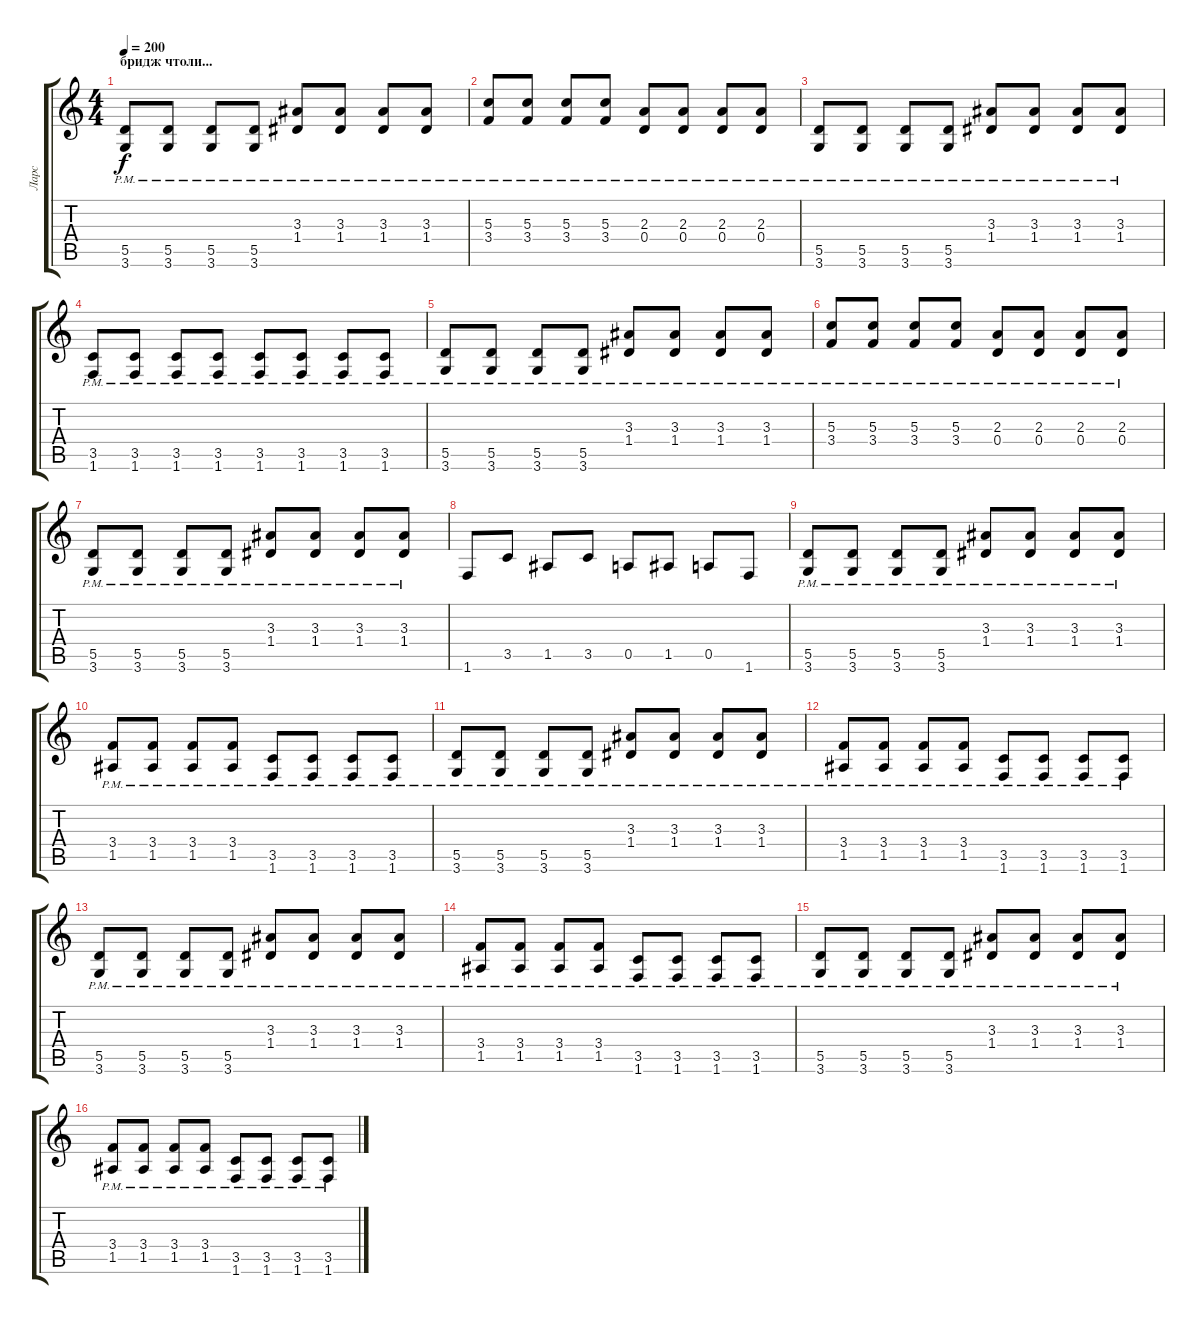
\track ("Ларс" "Ларс") {instrument distortionguitar}
\staff {score tabs}
\tuning (E4 B3 G3 D3 A2 E2) {hide}
\ts (4 4)
\section ("" "бридж чтоли...")
\tempo 200
\clef g2
\ks c
(5.5{pm} 3.6{pm}).8{dy f} (5.5{pm} 3.6{pm}).8 (5.5{pm} 3.6{pm}).8 (5.5{pm} 3.6{pm}).8 (3.3{pm} 1.4{pm}).8 (3.3{pm} 1.4{pm}).8 (3.3{pm} 1.4{pm}).8 (3.3{pm} 1.4{pm}).8 |
(5.3{pm} 3.4{pm}).8 (5.3{pm} 3.4{pm}).8 (5.3{pm} 3.4{pm}).8 (5.3{pm} 3.4{pm}).8 (2.3{pm} 0.4{pm}).8 (2.3{pm} 0.4{pm}).8 (2.3{pm} 0.4{pm}).8 (2.3{pm} 0.4{pm}).8 |
(5.5{pm} 3.6{pm}).8 (5.5{pm} 3.6{pm}).8 (5.5{pm} 3.6{pm}).8 (5.5{pm} 3.6{pm}).8 (3.3{pm} 1.4{pm}).8 (3.3{pm} 1.4{pm}).8 (3.3{pm} 1.4{pm}).8 (3.3{pm} 1.4{pm}).8 |
(3.5{pm} 1.6{pm}).8 (3.5{pm} 1.6{pm}).8 (3.5{pm} 1.6{pm}).8 (3.5{pm} 1.6{pm}).8 (3.5{pm} 1.6{pm}).8 (3.5{pm} 1.6{pm}).8 (3.5{pm} 1.6{pm}).8 (3.5{pm} 1.6{pm}).8 |
(5.5{pm} 3.6{pm}).8 (5.5{pm} 3.6{pm}).8 (5.5{pm} 3.6{pm}).8 (5.5{pm} 3.6{pm}).8 (3.3{pm} 1.4{pm}).8 (3.3{pm} 1.4{pm}).8 (3.3{pm} 1.4{pm}).8 (3.3{pm} 1.4{pm}).8 |
(5.3{pm} 3.4{pm}).8 (5.3{pm} 3.4{pm}).8 (5.3{pm} 3.4{pm}).8 (5.3{pm} 3.4{pm}).8 (2.3{pm} 0.4{pm}).8 (2.3{pm} 0.4{pm}).8 (2.3{pm} 0.4{pm}).8 (2.3{pm} 0.4{pm}).8 |
(5.5{pm} 3.6{pm}).8 (5.5{pm} 3.6{pm}).8 (5.5{pm} 3.6{pm}).8 (5.5{pm} 3.6{pm}).8 (3.3{pm} 1.4{pm}).8 (3.3{pm} 1.4{pm}).8 (3.3{pm} 1.4{pm}).8 (3.3{pm} 1.4{pm}).8 |
1.6.8 3.5.8 1.5.8 3.5.8 0.5.8 1.5.8 0.5.8 1.6.8 |
(5.5{pm} 3.6{pm}).8 (5.5{pm} 3.6{pm}).8 (5.5{pm} 3.6{pm}).8 (5.5{pm} 3.6{pm}).8 (3.3{pm} 1.4{pm}).8 (3.3{pm} 1.4{pm}).8 (3.3{pm} 1.4{pm}).8 (3.3{pm} 1.4{pm}).8 |
(3.4{pm} 1.5{pm}).8 (3.4{pm} 1.5{pm}).8 (3.4{pm} 1.5{pm}).8 (3.4{pm} 1.5{pm}).8 (3.5{pm} 1.6{pm}).8 (3.5{pm} 1.6{pm}).8 (3.5{pm} 1.6{pm}).8 (3.5{pm} 1.6{pm}).8 |
(5.5{pm} 3.6{pm}).8 (5.5{pm} 3.6{pm}).8 (5.5{pm} 3.6{pm}).8 (5.5{pm} 3.6{pm}).8 (3.3{pm} 1.4{pm}).8 (3.3{pm} 1.4{pm}).8 (3.3{pm} 1.4{pm}).8 (3.3{pm} 1.4{pm}).8 |
(3.4{pm} 1.5{pm}).8 (3.4{pm} 1.5{pm}).8 (3.4{pm} 1.5{pm}).8 (3.4{pm} 1.5{pm}).8 (3.5{pm} 1.6{pm}).8 (3.5{pm} 1.6{pm}).8 (3.5{pm} 1.6{pm}).8 (3.5{pm} 1.6{pm}).8 |
(5.5{pm} 3.6{pm}).8 (5.5{pm} 3.6{pm}).8 (5.5{pm} 3.6{pm}).8 (5.5{pm} 3.6{pm}).8 (3.3{pm} 1.4{pm}).8 (3.3{pm} 1.4{pm}).8 (3.3{pm} 1.4{pm}).8 (3.3{pm} 1.4{pm}).8 |
(3.4{pm} 1.5{pm}).8 (3.4{pm} 1.5{pm}).8 (3.4{pm} 1.5{pm}).8 (3.4{pm} 1.5{pm}).8 (3.5{pm} 1.6{pm}).8 (3.5{pm} 1.6{pm}).8 (3.5{pm} 1.6{pm}).8 (3.5{pm} 1.6{pm}).8 |
(5.5{pm} 3.6{pm}).8 (5.5{pm} 3.6{pm}).8 (5.5{pm} 3.6{pm}).8 (5.5{pm} 3.6{pm}).8 (3.3{pm} 1.4{pm}).8 (3.3{pm} 1.4{pm}).8 (3.3{pm} 1.4{pm}).8 (3.3{pm} 1.4{pm}).8 |
(3.4{pm} 1.5{pm}).8 (3.4{pm} 1.5{pm}).8 (3.4{pm} 1.5{pm}).8 (3.4{pm} 1.5{pm}).8 (3.5{pm} 1.6{pm}).8 (3.5{pm} 1.6{pm}).8 (3.5{pm} 1.6{pm}).8 (3.5{pm} 1.6{pm}).8
